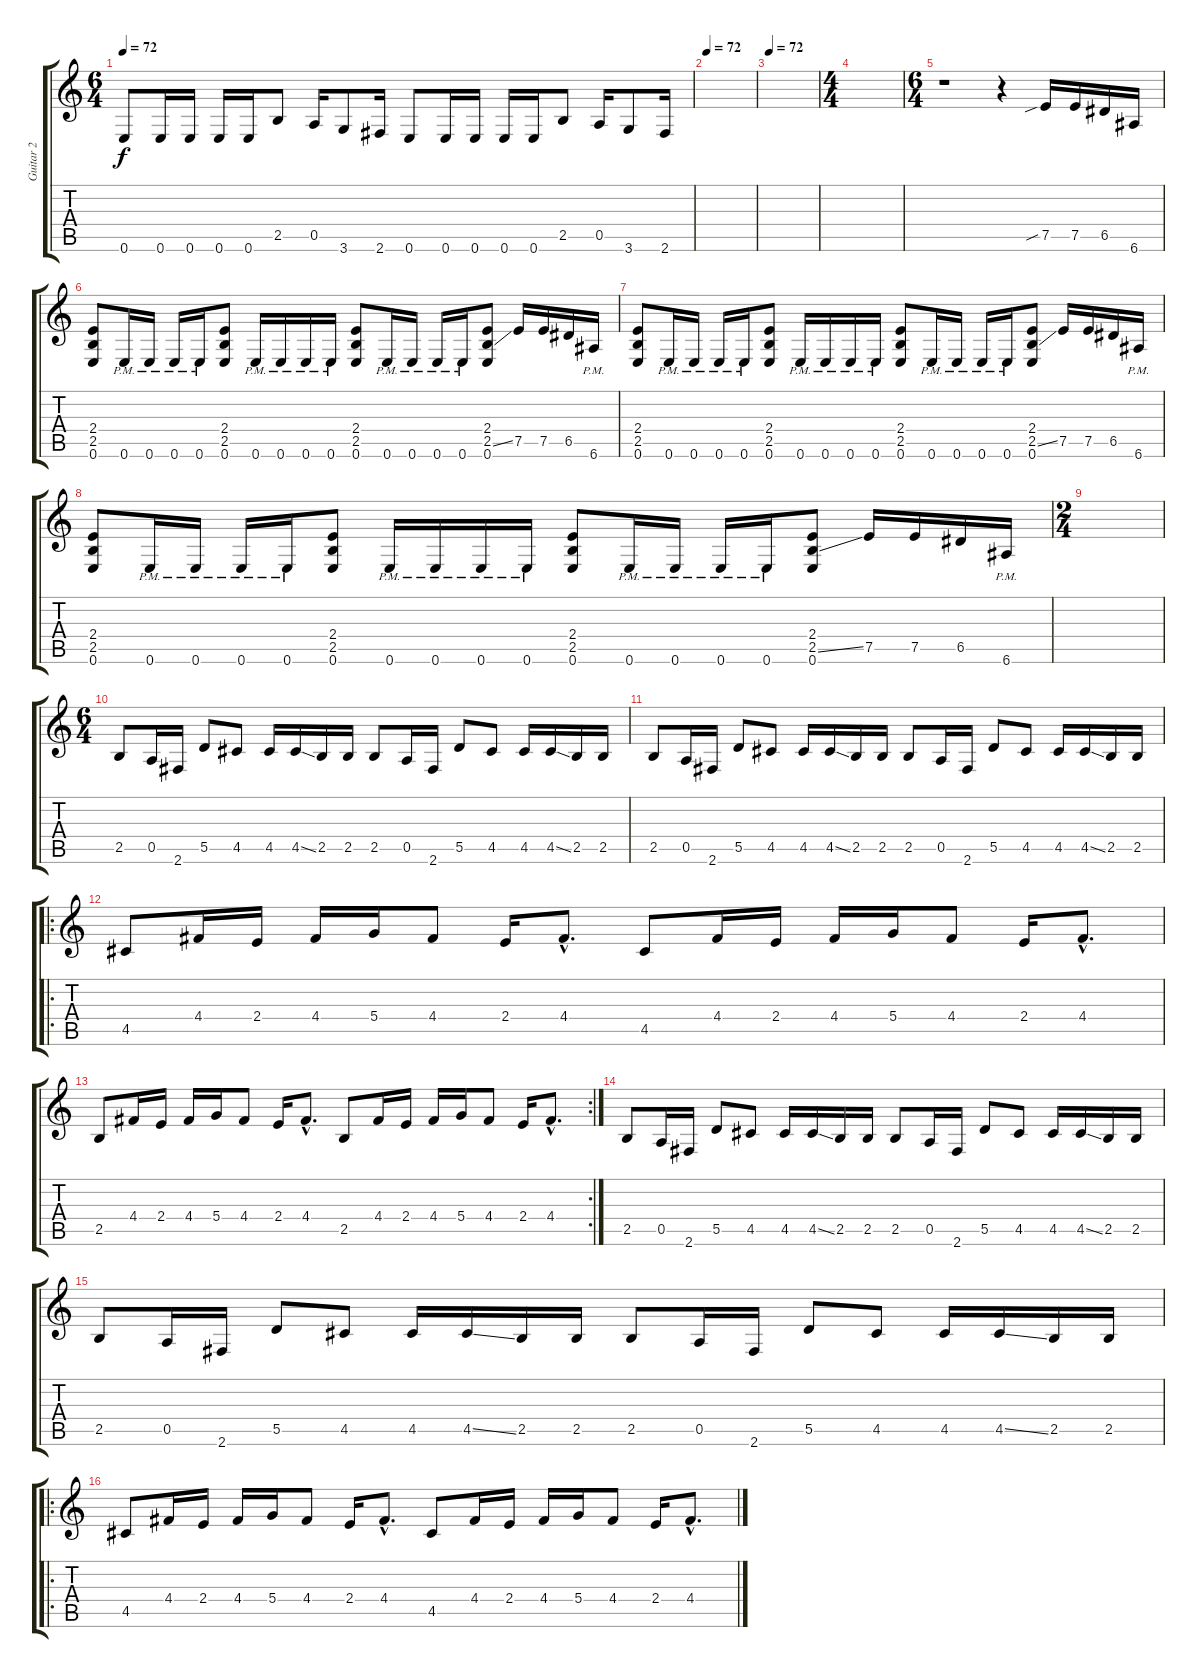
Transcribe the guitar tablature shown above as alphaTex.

\track ("Guitar 2" "Guitar 2") {instrument distortionguitar}
\staff {score tabs}
\tuning (E4 B3 G3 D3 A2 E2) {hide}
\ts (6 4)
\tempo 72
\clef g2
\ks c
0.6.8{dy f} 0.6.16 0.6.16 0.6.16 0.6.16 2.5.8 0.5.16 3.6.8 2.6.16 0.6.8 0.6.16 0.6.16 0.6.16 0.6.16 2.5.8 0.5.16 3.6.8 2.6.16 |
\tempo 72
|
\tempo 72
|
\ts (4 4)
|
\ts (6 4)
r.1 r.4 7.5{sib}.16 7.5.16 6.5.16 6.6.16 |
(2.4 2.5 0.6).8 0.6{pm}.16 0.6{pm}.16 0.6{pm}.16 0.6{pm}.16 (2.4 2.5 0.6).8 0.6{pm}.16 0.6{pm}.16 0.6{pm}.16 0.6{pm}.16 (2.4 2.5 0.6).8 0.6{pm}.16 0.6{pm}.16 0.6{pm}.16 0.6{pm}.16 (2.4 2.5{ss} 0.6).8 7.5.16 7.5.16 6.5.16 6.6{pm}.16 |
(2.4 2.5 0.6).8 0.6{pm}.16 0.6{pm}.16 0.6{pm}.16 0.6{pm}.16 (2.4 2.5 0.6).8 0.6{pm}.16 0.6{pm}.16 0.6{pm}.16 0.6{pm}.16 (2.4 2.5 0.6).8 0.6{pm}.16 0.6{pm}.16 0.6{pm}.16 0.6{pm}.16 (2.4 2.5{ss} 0.6).8 7.5.16 7.5.16 6.5.16 6.6{pm}.16 |
(2.4 2.5 0.6).8 0.6{pm}.16 0.6{pm}.16 0.6{pm}.16 0.6{pm}.16 (2.4 2.5 0.6).8 0.6{pm}.16 0.6{pm}.16 0.6{pm}.16 0.6{pm}.16 (2.4 2.5 0.6).8 0.6{pm}.16 0.6{pm}.16 0.6{pm}.16 0.6{pm}.16 (2.4 2.5{ss} 0.6).8 7.5.16 7.5.16 6.5.16 6.6{pm}.16 |
\ts (2 4)
|
\ts (6 4)
2.5.8 0.5.16 2.6.16 5.5.8 4.5.8 4.5.16 4.5{ss}.16 2.5.16 2.5.16 2.5.8 0.5.16 2.6.16 5.5.8 4.5.8 4.5.16 4.5{ss}.16 2.5.16 2.5.16 |
2.5.8 0.5.16 2.6.16 5.5.8 4.5.8 4.5.16 4.5{ss}.16 2.5.16 2.5.16 2.5.8 0.5.16 2.6.16 5.5.8 4.5.8 4.5.16 4.5{ss}.16 2.5.16 2.5.16 |
\ro
4.5.8 4.4.16 2.4.16 4.4.16 5.4.16 4.4.8 2.4.16 4.4{hac}.8{d} 4.5.8 4.4.16 2.4.16 4.4.16 5.4.16 4.4.8 2.4.16 4.4{hac}.8{d} |
\rc 2
2.5.8 4.4.16 2.4.16 4.4.16 5.4.16 4.4.8 2.4.16 4.4{hac}.8{d} 2.5.8 4.4.16 2.4.16 4.4.16 5.4.16 4.4.8 2.4.16 4.4{hac}.8{d} |
2.5.8 0.5.16 2.6.16 5.5.8 4.5.8 4.5.16 4.5{ss}.16 2.5.16 2.5.16 2.5.8 0.5.16 2.6.16 5.5.8 4.5.8 4.5.16 4.5{ss}.16 2.5.16 2.5.16 |
2.5.8 0.5.16 2.6.16 5.5.8 4.5.8 4.5.16 4.5{ss}.16 2.5.16 2.5.16 2.5.8 0.5.16 2.6.16 5.5.8 4.5.8 4.5.16 4.5{ss}.16 2.5.16 2.5.16 |
\ro
4.5.8 4.4.16 2.4.16 4.4.16 5.4.16 4.4.8 2.4.16 4.4{hac}.8{d} 4.5.8 4.4.16 2.4.16 4.4.16 5.4.16 4.4.8 2.4.16 4.4{hac}.8{d}
